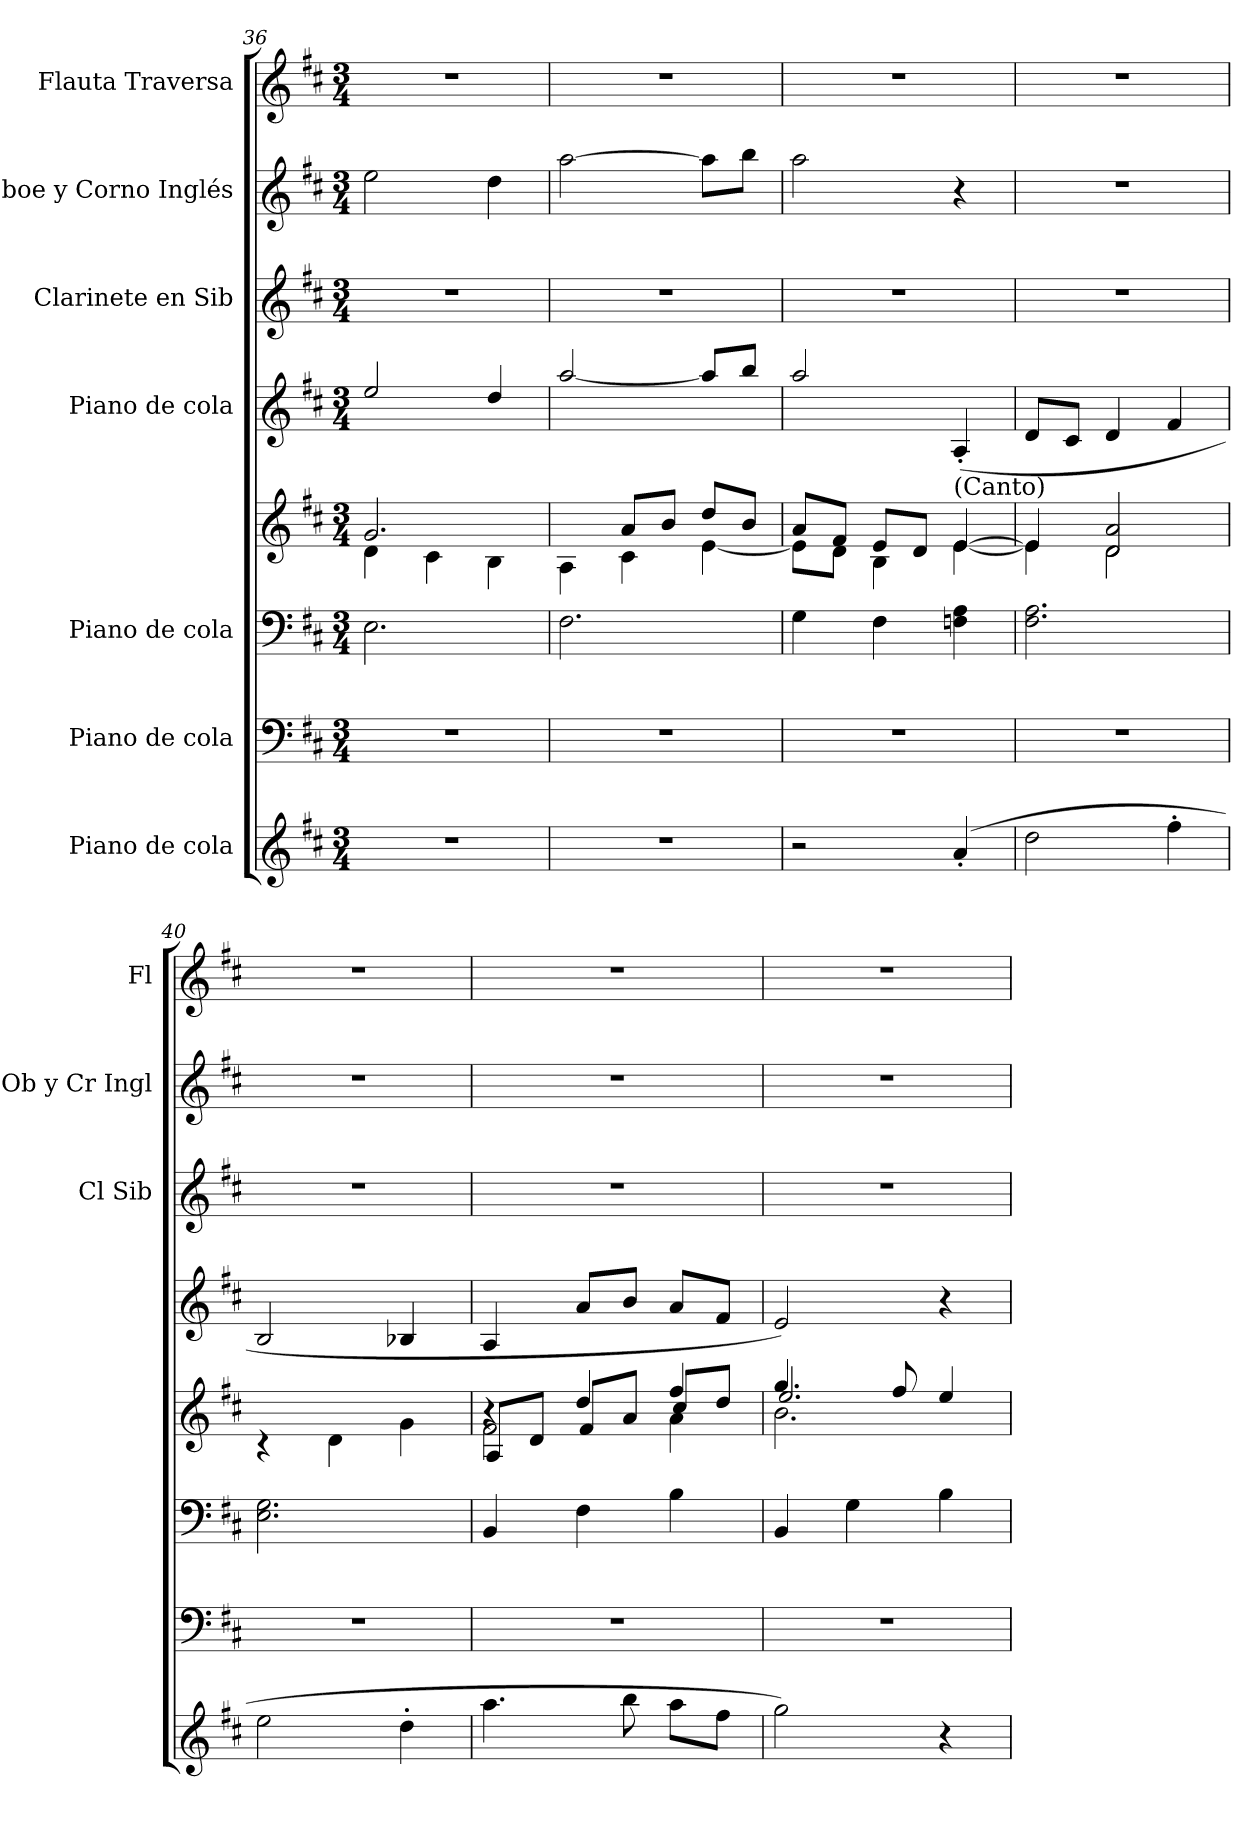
**kern	**kern	**kern	**kern	**kern	**kern	**kern	**kern
*part7	*part6	*part5	*part5	*part4	*part3	*part2	*part1
*staff8	*staff7	*staff6	*staff5	*staff4	*staff3	*staff2	*staff1
*I"Piano de cola	*I"Piano de cola	*I"Piano de cola	*	*I"Piano de cola	*I"Clarinete en Sib	*I"Oboe y Corno Inglés	*I"Flauta Traversa
*	*	*	*	*	*I'Cl Sib	*I'Ob y Cr Ingl	*I'Fl
*clefG2	*clefF4	*clefF4	*clefG2	*clefG2	*clefG2	*clefG2	*clefG2
*k[f#c#]	*k[f#c#]	*k[f#c#]	*k[f#c#]	*k[f#c#]	*k[f#c#]	*k[f#c#]	*k[f#c#]
*M3/4	*M3/4	*M3/4	*M3/4	*M3/4	*M3/4	*M3/4	*M3/4
=36	=36	=36	=36	=36	=36	=36	=36
*	*	*	*^	*	*	*	*
2.r	2.r	2.E\	2.g/	4d\	2ee/	2.r	2ee\	2.r
.	.	.	.	4c#\	.	.	.	.
.	.	.	.	4B\	4dd/	.	4dd\	.
=37	=37	=37	=37	=37	=37	=37	=37	=37
2.r	2.r	2.F#\	4ryy	4A\	[2aa/	2.r	[2aa\	2.r
.	.	.	8a/L	4c#\	.	.	.	.
.	.	.	8b/J	.	.	.	.	.
.	.	.	8dd/L	[4e\	8aa/L]	.	8aa\L]	.
.	.	.	8b/J	.	8bb/J	.	8bb\J	.
=38	=38	=38	=38	=38	=38	=38	=38	=38
*	*	*	*	*	*^	*	*	*
2r	2.r	4G\	8a/L	8e\L]	2aa/	2ryy	2.r	2aa\	2.r
.	.	.	8f#/J	8d\J	.	.	.	.	.
.	.	4F#\	8e/L	4B\	.	.	.	.	.
.	.	.	8d/J	.	.	.	.	.	.
!	!	!	!	!	!LO:TX:b:t=(Canto)	!	!	!	!
(>4a'/	.	4Fn\ 4A\	[4e/	[4e\	(<4A'/	4ryy	.	4r	.
*	*	*	*	*	*v	*v	*	*	*
!!LO:PB:g=z
=39	=39	=39	=39	=39	=39	=39	=39	=39
2dd\	2.r	2.F#\ 2.A\	4e/]	4e\]	8d/L	2.r	2.r	2.r
.	.	.	.	.	8c#/J	.	.	.
.	.	.	2d/ 2a/	2d\	4d/	.	.	.
4ff#'\	.	.	.	.	4f#/	.	.	.
=40	=40	=40	=40	=40	=40	=40	=40	=40
2ee\	2.r	2.E\ 2.G\	2.ryy	4r	2B/	2.r	2.r	2.r
.	.	.	.	4d\	.	.	.	.
4dd'\	.	.	.	4g\	4B-X/	.	.	.
=41	=41	=41	=41	=41	=41	=41	=41	=41
*	*	*	*	*^	*	*	*	*
4.aa\	2.r	4BB/	4r	2f#\	8A/L	4A/	2.r	2.r	2.r
.	.	.	.	.	8d/J	.	.	.	.
.	.	4F#\	4dd/	.	8f#/L	8a/L	.	.	.
8bb\	.	.	.	.	8a/J	8b/J	.	.	.
8aa\L	.	4B\	4ff#/	4a\	8cc#/L	8a/L	.	.	.
8ff#\J	.	.	.	.	8dd/J	8f#/J	.	.	.
=42	=42	=42	=42	=42	=42	=42	=42	=42	=42
2gg\)	2.r	4BB/	4.gg/	2.b\	2.ee/	2e/)	2.r	2.r	2.r
.	.	4G\	.	.	.	.	.	.	.
.	.	.	8ff#/	.	.	.	.	.	.
4r	.	4B\	4ee/	.	.	4r	.	.	.
*	*	*	*v	*v	*v	*	*	*	*
=	=	=	=	=	=	=	=
*-	*-	*-	*-	*-	*-	*-	*-
